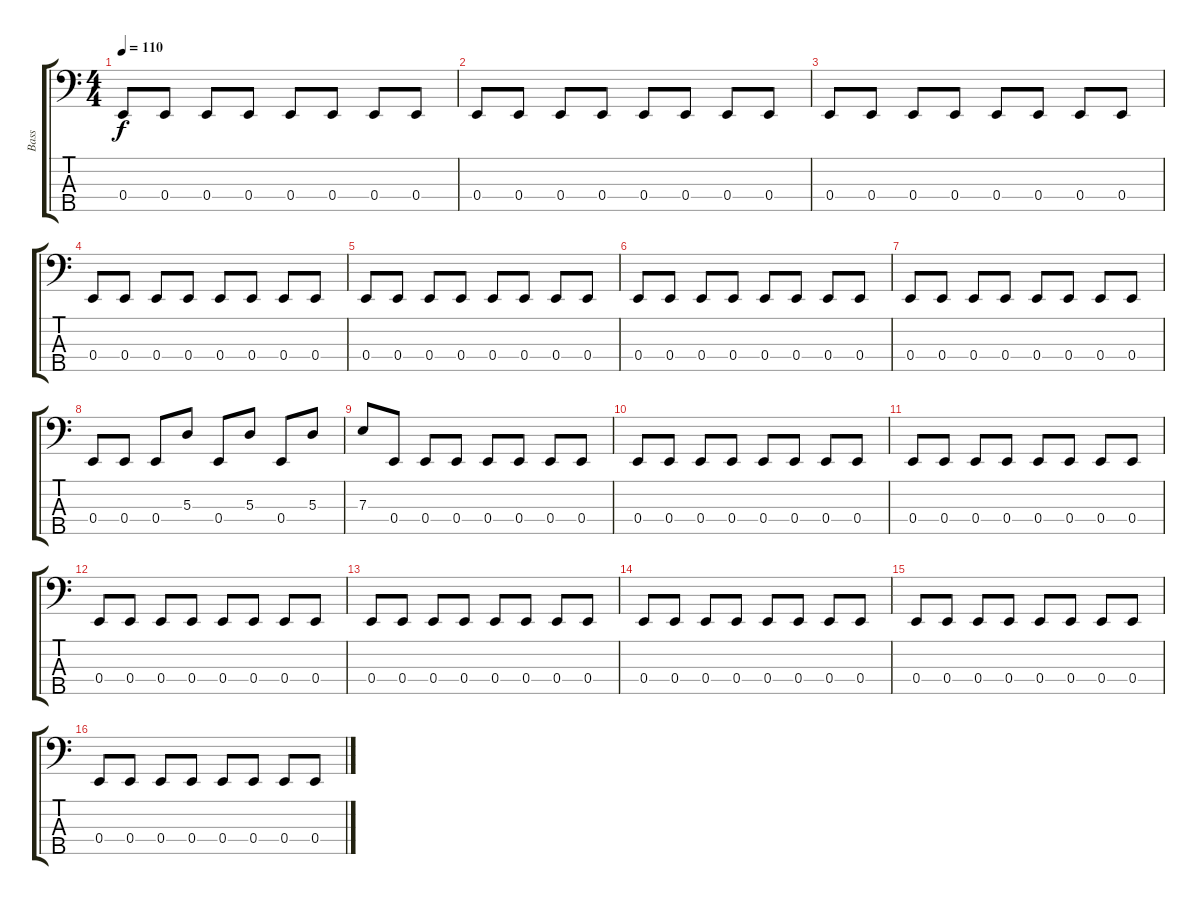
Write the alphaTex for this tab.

\track ("Bass" "Bass") {instrument electricbasspick}
\staff {score tabs}
\tuning (G2 D2 A1 E1 B0) {hide}
\ts (4 4)
\tempo 110
\clef f4
\ks c
0.4.8{dy f} 0.4.8 0.4.8 0.4.8 0.4.8 0.4.8 0.4.8 0.4.8 |
0.4.8 0.4.8 0.4.8 0.4.8 0.4.8 0.4.8 0.4.8 0.4.8 |
0.4.8 0.4.8 0.4.8 0.4.8 0.4.8 0.4.8 0.4.8 0.4.8 |
0.4.8 0.4.8 0.4.8 0.4.8 0.4.8 0.4.8 0.4.8 0.4.8 |
0.4.8 0.4.8 0.4.8 0.4.8 0.4.8 0.4.8 0.4.8 0.4.8 |
0.4.8 0.4.8 0.4.8 0.4.8 0.4.8 0.4.8 0.4.8 0.4.8 |
0.4.8 0.4.8 0.4.8 0.4.8 0.4.8 0.4.8 0.4.8 0.4.8 |
0.4.8 0.4.8 0.4.8 5.3.8 0.4.8 5.3.8 0.4.8 5.3.8 |
7.3.8 0.4.8 0.4.8 0.4.8 0.4.8 0.4.8 0.4.8 0.4.8 |
0.4.8 0.4.8 0.4.8 0.4.8 0.4.8 0.4.8 0.4.8 0.4.8 |
0.4.8 0.4.8 0.4.8 0.4.8 0.4.8 0.4.8 0.4.8 0.4.8 |
0.4.8 0.4.8 0.4.8 0.4.8 0.4.8 0.4.8 0.4.8 0.4.8 |
0.4.8 0.4.8 0.4.8 0.4.8 0.4.8 0.4.8 0.4.8 0.4.8 |
0.4.8 0.4.8 0.4.8 0.4.8 0.4.8 0.4.8 0.4.8 0.4.8 |
0.4.8 0.4.8 0.4.8 0.4.8 0.4.8 0.4.8 0.4.8 0.4.8 |
0.4.8 0.4.8 0.4.8 0.4.8 0.4.8 0.4.8 0.4.8 0.4.8
